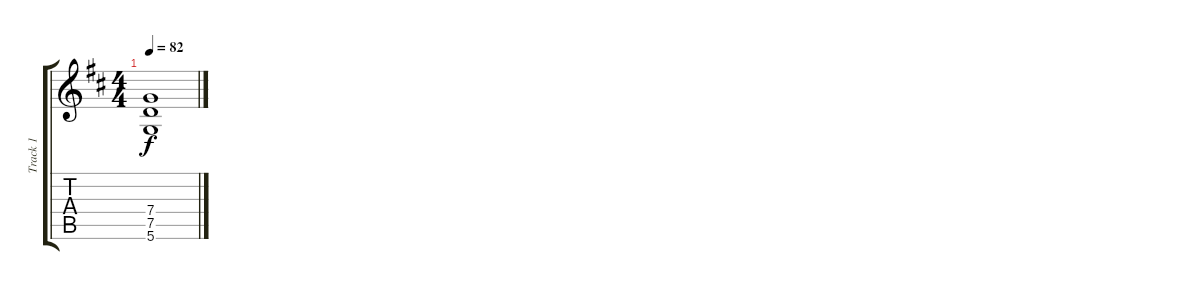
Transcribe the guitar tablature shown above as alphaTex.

\track ("Track 1" "Track 1") {instrument distortionguitar}
\staff {score tabs}
\tuning (D4 A3 F3 C3 G2 D2) {hide}
\ts (4 4)
\tempo 82
\clef g2
\ks bminor
(7.4{t} 7.5{t} 5.6{t}).1{dy f}
